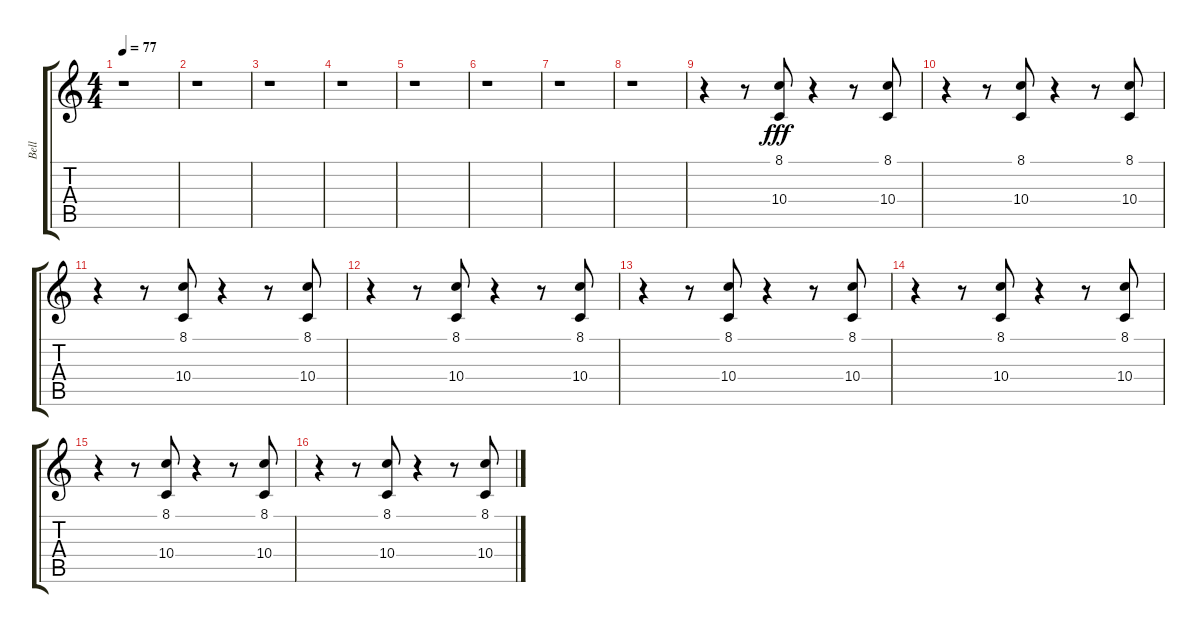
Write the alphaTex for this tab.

\track ("Bell" "Bell") {instrument tubularbells}
\staff {score tabs}
\tuning (E4 B3 G3 D3 A2 E2) {hide}
\ts (4 4)
\tempo 77
\clef g2
\ks c
r.1{dy fff} |
r.1 |
r.1 |
r.1 |
r.1 |
r.1 |
r.1 |
r.1 |
r.4{balance 4} r.8 (8.1 10.4).8 r.4 r.8 (8.1 10.4).8 |
r.4{balance 4} r.8 (8.1 10.4).8 r.4 r.8 (8.1 10.4).8 |
r.4{balance 4} r.8 (8.1 10.4).8 r.4 r.8 (8.1 10.4).8 |
r.4{balance 4} r.8 (8.1 10.4).8 r.4 r.8 (8.1 10.4).8 |
r.4{balance 4} r.8 (8.1 10.4).8 r.4 r.8 (8.1 10.4).8 |
r.4{balance 4} r.8 (8.1 10.4).8 r.4 r.8 (8.1 10.4).8 |
r.4{balance 4} r.8 (8.1 10.4).8 r.4 r.8 (8.1 10.4).8 |
r.4{balance 4} r.8 (8.1 10.4).8 r.4 r.8 (8.1 10.4).8
